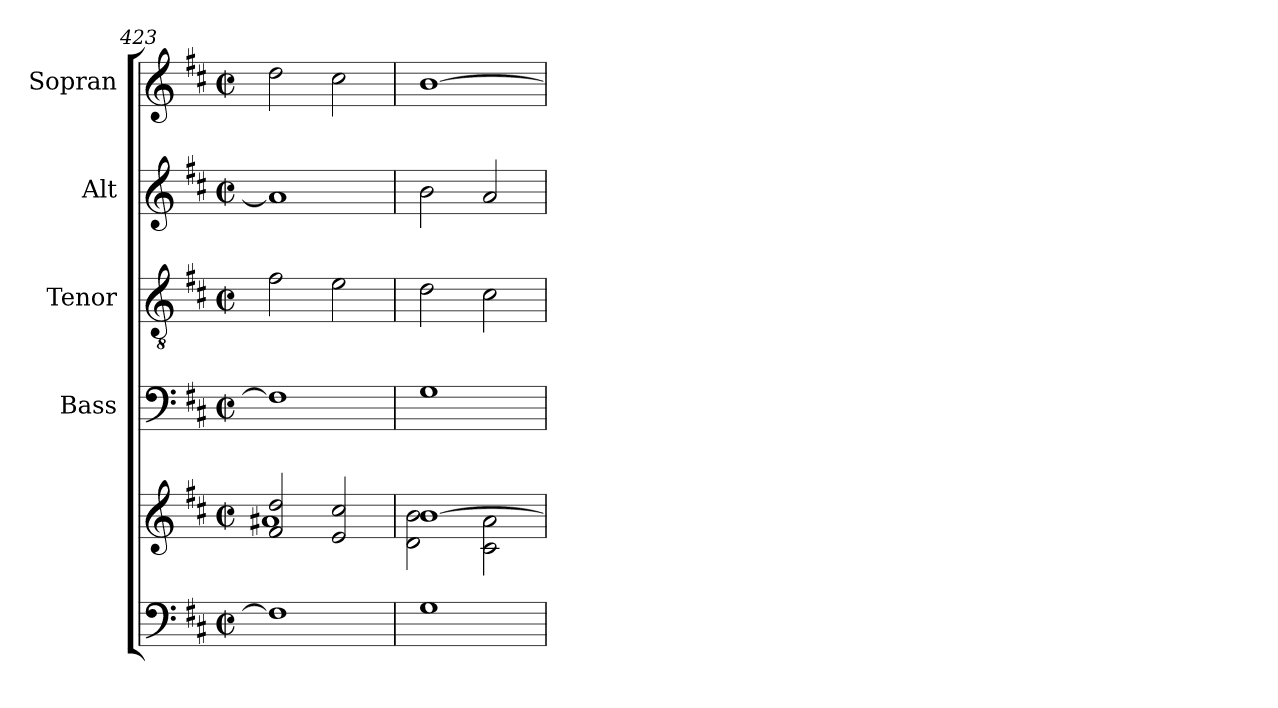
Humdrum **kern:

**kern	**kern	**kern	**kern	**kern	**kern
*part5	*part5	*part4	*part3	*part2	*part1
*staff6	*staff5	*staff4	*staff3	*staff2	*staff1
*	*	*I"Bass	*I"Tenor	*I"Alt	*I"Sopran
*	*	*I'B.	*I'T.	*I'A.	*I'S.
*clefF4	*clefG2	*clefF4	*clefGv2	*clefG2	*clefG2
*k[f#c#]	*k[f#c#]	*k[f#c#]	*k[f#c#]	*k[f#c#]	*k[f#c#]
*D:	*D:	*D:	*D:	*D:	*D:
*M2/2	*M2/2	*M2/2	*M2/2	*M2/2	*M2/2
*met(c|)	*met(c|)	*met(c|)	*met(c|)	*met(c|)	*met(c|)
=423	=423	=423	=423	=423	=423
*	*^	*	*	*	*
1F#]	2f#/ 2dd/	1a#X	1F#]	2f#\	1a#]	2dd\
.	2e/ 2cc#/	.	.	2e\	.	2cc#\
=424	=424	=424	=424	=424	=424	=424
1G	[>1b	2d\ 2b\	1G	2d\	2b\	[1b
.	.	2c#\ 2a\	.	2c#\	2a/	.
*	*v	*v	*	*	*	*
=	=	=	=	=	=
*-	*-	*-	*-	*-	*-
